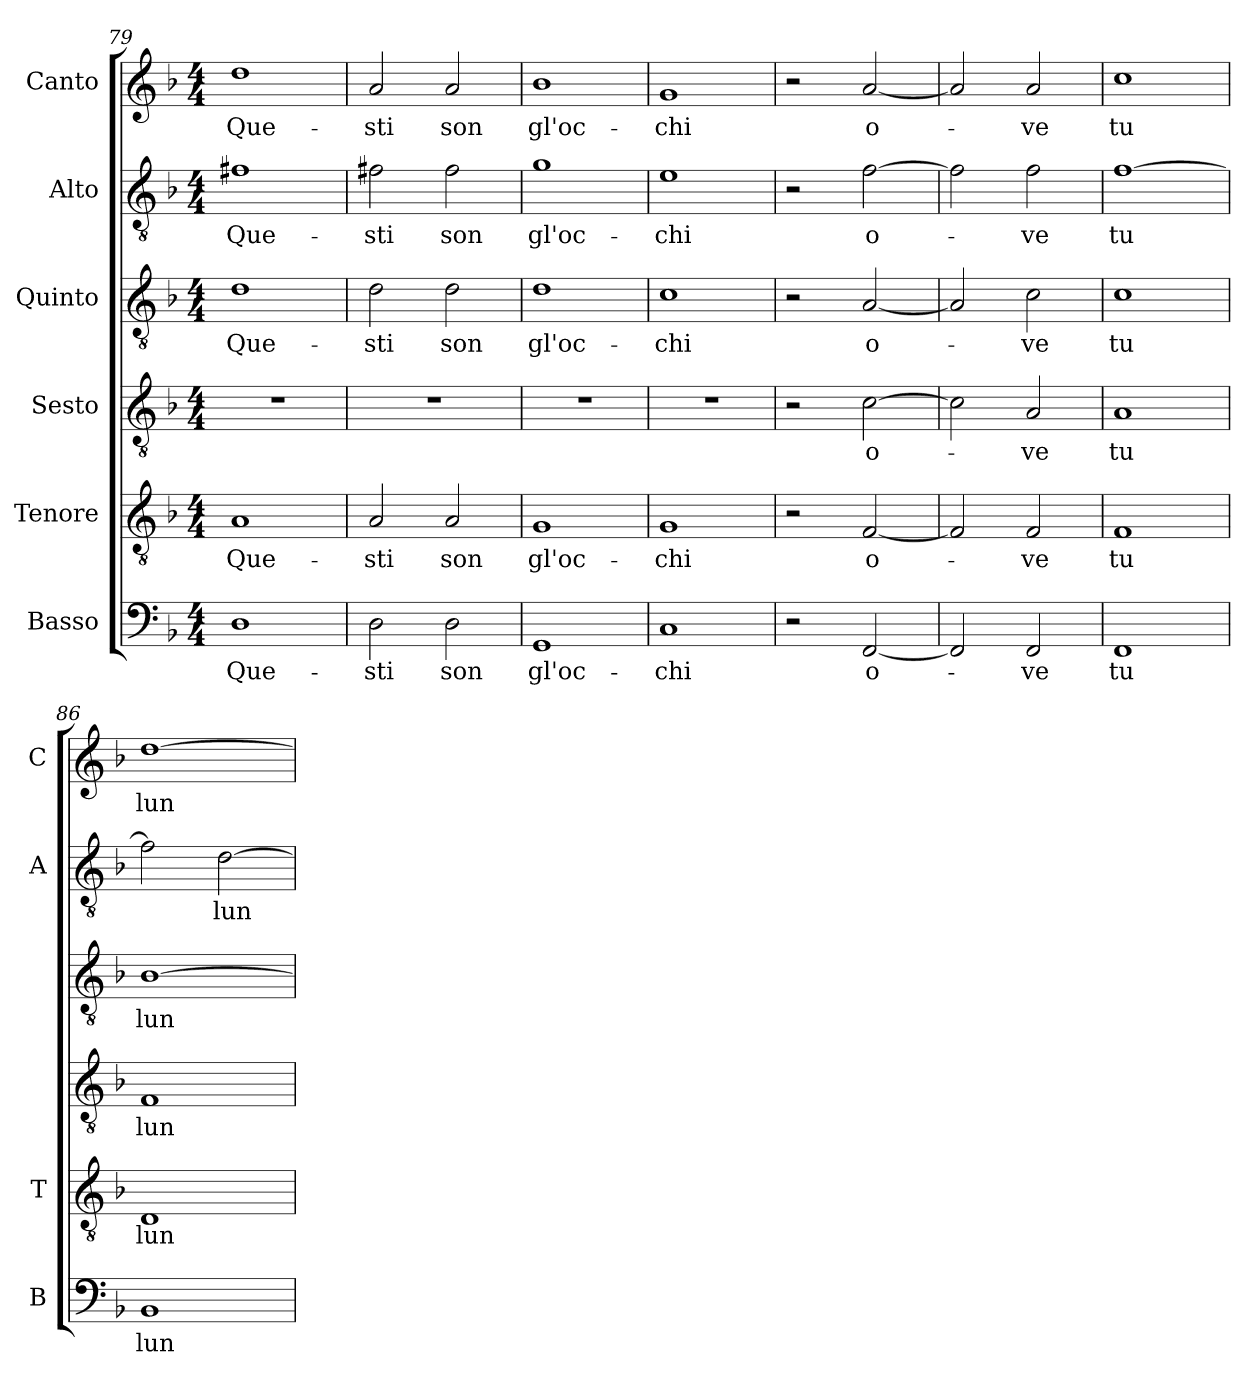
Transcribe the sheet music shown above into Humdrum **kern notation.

**kern	**text	**kern	**text	**kern	**text	**kern	**text	**kern	**text	**kern	**text
*part6	*part6	*part5	*part5	*part4	*part4	*part3	*part3	*part2	*part2	*part1	*part1
*staff6	*staff6	*staff5	*staff5	*staff4	*staff4	*staff3	*staff3	*staff2	*staff2	*staff1	*staff1
*I"Basso	*	*I"Tenore	*	*I"Sesto	*	*I"Quinto	*	*I"Alto	*	*I"Canto	*
*I'B	*	*I'T	*	*	*	*	*	*I'A	*	*I'C	*
*clefF4	*	*clefGv2	*	*clefGv2	*	*clefGv2	*	*clefGv2	*	*clefG2	*
*k[b-]	*	*k[b-]	*	*k[b-]	*	*k[b-]	*	*k[b-]	*	*k[b-]	*
*F:	*	*F:	*	*F:	*	*F:	*	*F:	*	*F:	*
*M4/4	*	*M4/4	*	*M4/4	*	*M4/4	*	*M4/4	*	*M4/4	*
=79	=79	=79	=79	=79	=79	=79	=79	=79	=79	=79	=79
!	!LO:LY:b	!	!	!	!	!	!	!	!	!	!
!	!	!	!LO:LY:b	!	!	!	!	!	!	!	!
!	!	!	!	!	!	!	!LO:LY:b	!	!	!	!
!	!	!	!	!	!	!	!	!	!LO:LY:b	!	!
!	!	!	!	!	!	!	!	!	!	!	!LO:LY:b
1D	Que-	1A	Que-	1r	.	1d	Que-	1f#X	Que-	1dd	Que-
=80	=80	=80	=80	=80	=80	=80	=80	=80	=80	=80	=80
!	!LO:LY:b	!	!	!	!	!	!	!	!	!	!
!	!	!	!LO:LY:b	!	!	!	!	!	!	!	!
!	!	!	!	!	!	!	!LO:LY:b	!	!	!	!
!	!	!	!	!	!	!	!	!	!LO:LY:b	!	!
!	!	!	!	!	!	!	!	!	!	!	!LO:LY:b
2D\	-sti	2A/	-sti	1r	.	2d\	-sti	2f#X\	-sti	2a/	-sti
!	!LO:LY:b	!	!	!	!	!	!	!	!	!	!
!	!	!	!LO:LY:b	!	!	!	!	!	!	!	!
!	!	!	!	!	!	!	!LO:LY:b	!	!	!	!
!	!	!	!	!	!	!	!	!	!LO:LY:b	!	!
!	!	!	!	!	!	!	!	!	!	!	!LO:LY:b
2D\	son	2A/	son	.	.	2d\	son	2f#\	son	2a/	son
=81	=81	=81	=81	=81	=81	=81	=81	=81	=81	=81	=81
!	!LO:LY:b	!	!	!	!	!	!	!	!	!	!
!	!	!	!LO:LY:b	!	!	!	!	!	!	!	!
!	!	!	!	!	!	!	!LO:LY:b	!	!	!	!
!	!	!	!	!	!	!	!	!	!LO:LY:b	!	!
!	!	!	!	!	!	!	!	!	!	!	!LO:LY:b
1GG	gl'oc-	1G	gl'oc-	1r	.	1d	gl'oc-	1g	gl'oc-	1b-	gl'oc-
!!LO:LB:g=z
=82	=82	=82	=82	=82	=82	=82	=82	=82	=82	=82	=82
!	!LO:LY:b	!	!	!	!	!	!	!	!	!	!
!	!	!	!LO:LY:b	!	!	!	!	!	!	!	!
!	!	!	!	!	!	!	!LO:LY:b	!	!	!	!
!	!	!	!	!	!	!	!	!	!LO:LY:b	!	!
!	!	!	!	!	!	!	!	!	!	!	!LO:LY:b
1C	-chi	1G	-chi	1r	.	1c	-chi	1e	-chi	1g	-chi
=83	=83	=83	=83	=83	=83	=83	=83	=83	=83	=83	=83
2r	.	2r	.	2r	.	2r	.	2r	.	2r	.
!	!LO:LY:b	!	!	!	!	!	!	!	!	!	!
!	!	!	!LO:LY:b	!	!	!	!	!	!	!	!
!	!	!	!	!	!LO:LY:b	!	!	!	!	!	!
!	!	!	!	!	!	!	!LO:LY:b	!	!	!	!
!	!	!	!	!	!	!	!	!	!LO:LY:b	!	!
!	!	!	!	!	!	!	!	!	!	!	!LO:LY:b
[2FF/	o-	[2F/	o-	[2c\	o-	[2A/	o-	[2f\	o-	[2a/	o-
=84	=84	=84	=84	=84	=84	=84	=84	=84	=84	=84	=84
2FF/]	.	2F/]	.	2c\]	.	2A/]	.	2f\]	.	2a/]	.
!	!LO:LY:b	!	!	!	!	!	!	!	!	!	!
!	!	!	!LO:LY:b	!	!	!	!	!	!	!	!
!	!	!	!	!	!LO:LY:b	!	!	!	!	!	!
!	!	!	!	!	!	!	!LO:LY:b	!	!	!	!
!	!	!	!	!	!	!	!	!	!LO:LY:b	!	!
!	!	!	!	!	!	!	!	!	!	!	!LO:LY:b
2FF/	-ve	2F/	-ve	2A/	-ve	2c\	-ve	2f\	-ve	2a/	-ve
=85	=85	=85	=85	=85	=85	=85	=85	=85	=85	=85	=85
!	!LO:LY:b	!	!	!	!	!	!	!	!	!	!
!	!	!	!LO:LY:b	!	!	!	!	!	!	!	!
!	!	!	!	!	!LO:LY:b	!	!	!	!	!	!
!	!	!	!	!	!	!	!LO:LY:b	!	!	!	!
!	!	!	!	!	!	!	!	!	!LO:LY:b	!	!
!	!	!	!	!	!	!	!	!	!	!	!LO:LY:b
1FF	tu	1F	tu	1A	tu	1c	tu	[1f	tu	1cc	tu
=86	=86	=86	=86	=86	=86	=86	=86	=86	=86	=86	=86
!	!LO:LY:b	!	!	!	!	!	!	!	!	!	!
!	!	!	!LO:LY:b	!	!	!	!	!	!	!	!
!	!	!	!	!	!LO:LY:b	!	!	!	!	!	!
!	!	!	!	!	!	!	!LO:LY:b	!	!	!	!
!	!	!	!	!	!	!	!	!	!	!	!LO:LY:b
1BB-	lun-	1D	lun-	1F	lun-	[1B-	lun-	2f\]	.	[1dd	lun-
!	!	!	!	!	!	!	!	!	!LO:LY:b	!	!
.	.	.	.	.	.	.	.	[2d\	lun-	.	.
=	=	=	=	=	=	=	=	=	=	=	=
*-	*-	*-	*-	*-	*-	*-	*-	*-	*-	*-	*-
